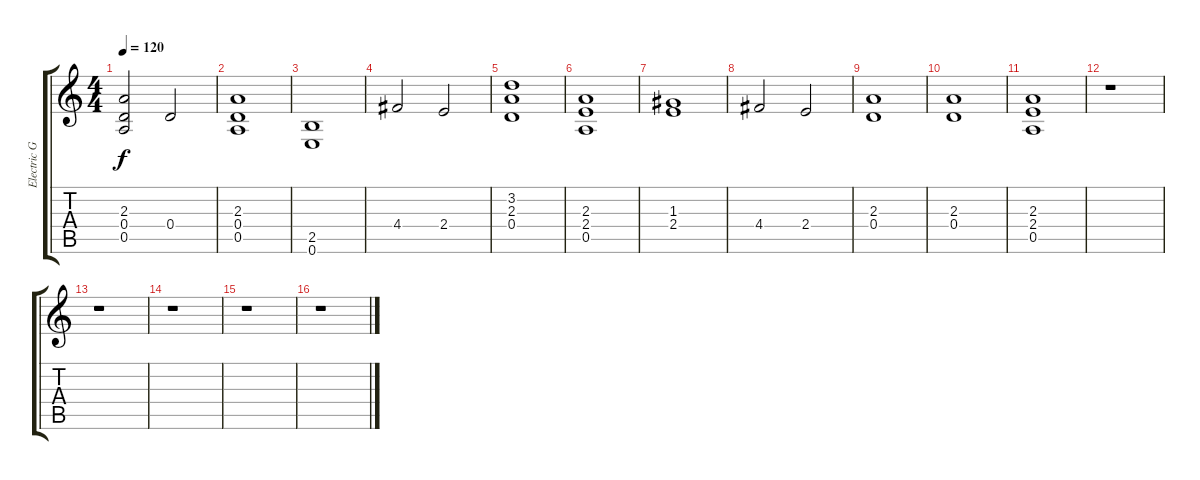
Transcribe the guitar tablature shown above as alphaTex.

\track ("Electric Gtr 2" "Electric G") {instrument electricguitarclean}
\staff {score tabs}
\tuning (E4 B3 G3 D3 A2 E2) {hide}
\ts (4 4)
\tempo 120
\clef g2
\ks c
(2.3 0.4 0.5).2{dy f} 0.4.2 |
(2.3 0.4 0.5).1 |
(2.5 0.6).1 |
4.4.2 2.4.2 |
(3.2 2.3 0.4).1 |
(2.3 2.4 0.5).1 |
(1.3 2.4).1 |
4.4.2 2.4.2 |
(2.3 0.4).1 |
(2.3 0.4).1 |
(2.3 2.4 0.5).1 |
r.1 |
r.1 |
r.1 |
r.1 |
r.1
